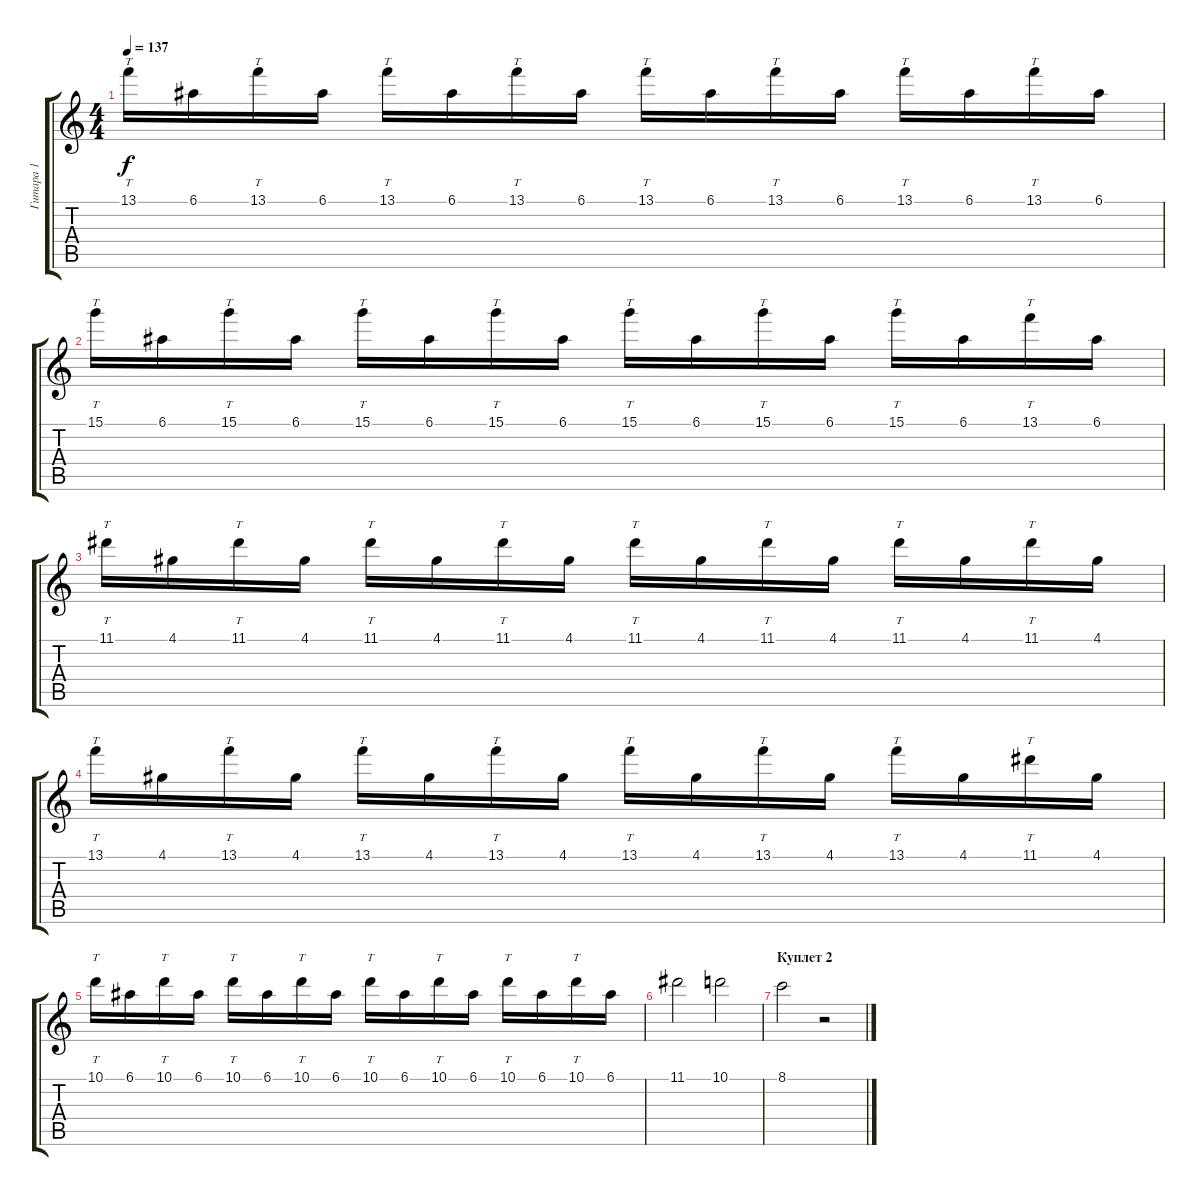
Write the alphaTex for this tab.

\track ("Гитара 1" "Гитара 1") {instrument overdrivenguitar}
\staff {score tabs}
\tuning (E4 B3 G3 D3 A2 E2) {hide}
\ts (4 4)
\tempo 137
\clef g2
\ks c
13.1.16{tt dy f} 6.1.16 13.1.16{tt} 6.1.16 13.1.16{tt} 6.1.16 13.1.16{tt} 6.1.16 13.1.16{tt} 6.1.16 13.1.16{tt} 6.1.16 13.1.16{tt} 6.1.16 13.1.16{tt} 6.1.16 |
15.1.16{tt} 6.1.16 15.1.16{tt} 6.1.16 15.1.16{tt} 6.1.16 15.1.16{tt} 6.1.16 15.1.16{tt} 6.1.16 15.1.16{tt} 6.1.16 15.1.16{tt} 6.1.16 13.1.16{tt} 6.1.16 |
11.1.16{tt} 4.1.16 11.1.16{tt} 4.1.16 11.1.16{tt} 4.1.16 11.1.16{tt} 4.1.16 11.1.16{tt} 4.1.16 11.1.16{tt} 4.1.16 11.1.16{tt} 4.1.16 11.1.16{tt} 4.1.16 |
13.1.16{tt} 4.1.16 13.1.16{tt} 4.1.16 13.1.16{tt} 4.1.16 13.1.16{tt} 4.1.16 13.1.16{tt} 4.1.16 13.1.16{tt} 4.1.16 13.1.16{tt} 4.1.16 11.1.16{tt} 4.1.16 |
10.1.16{tt} 6.1.16 10.1.16{tt} 6.1.16 10.1.16{tt} 6.1.16 10.1.16{tt} 6.1.16 10.1.16{tt} 6.1.16 10.1.16{tt} 6.1.16 10.1.16{tt} 6.1.16 10.1.16{tt} 6.1.16 |
11.1.2 10.1.2 |
\section ("" "Куплет 2")
8.1.2 r.2
